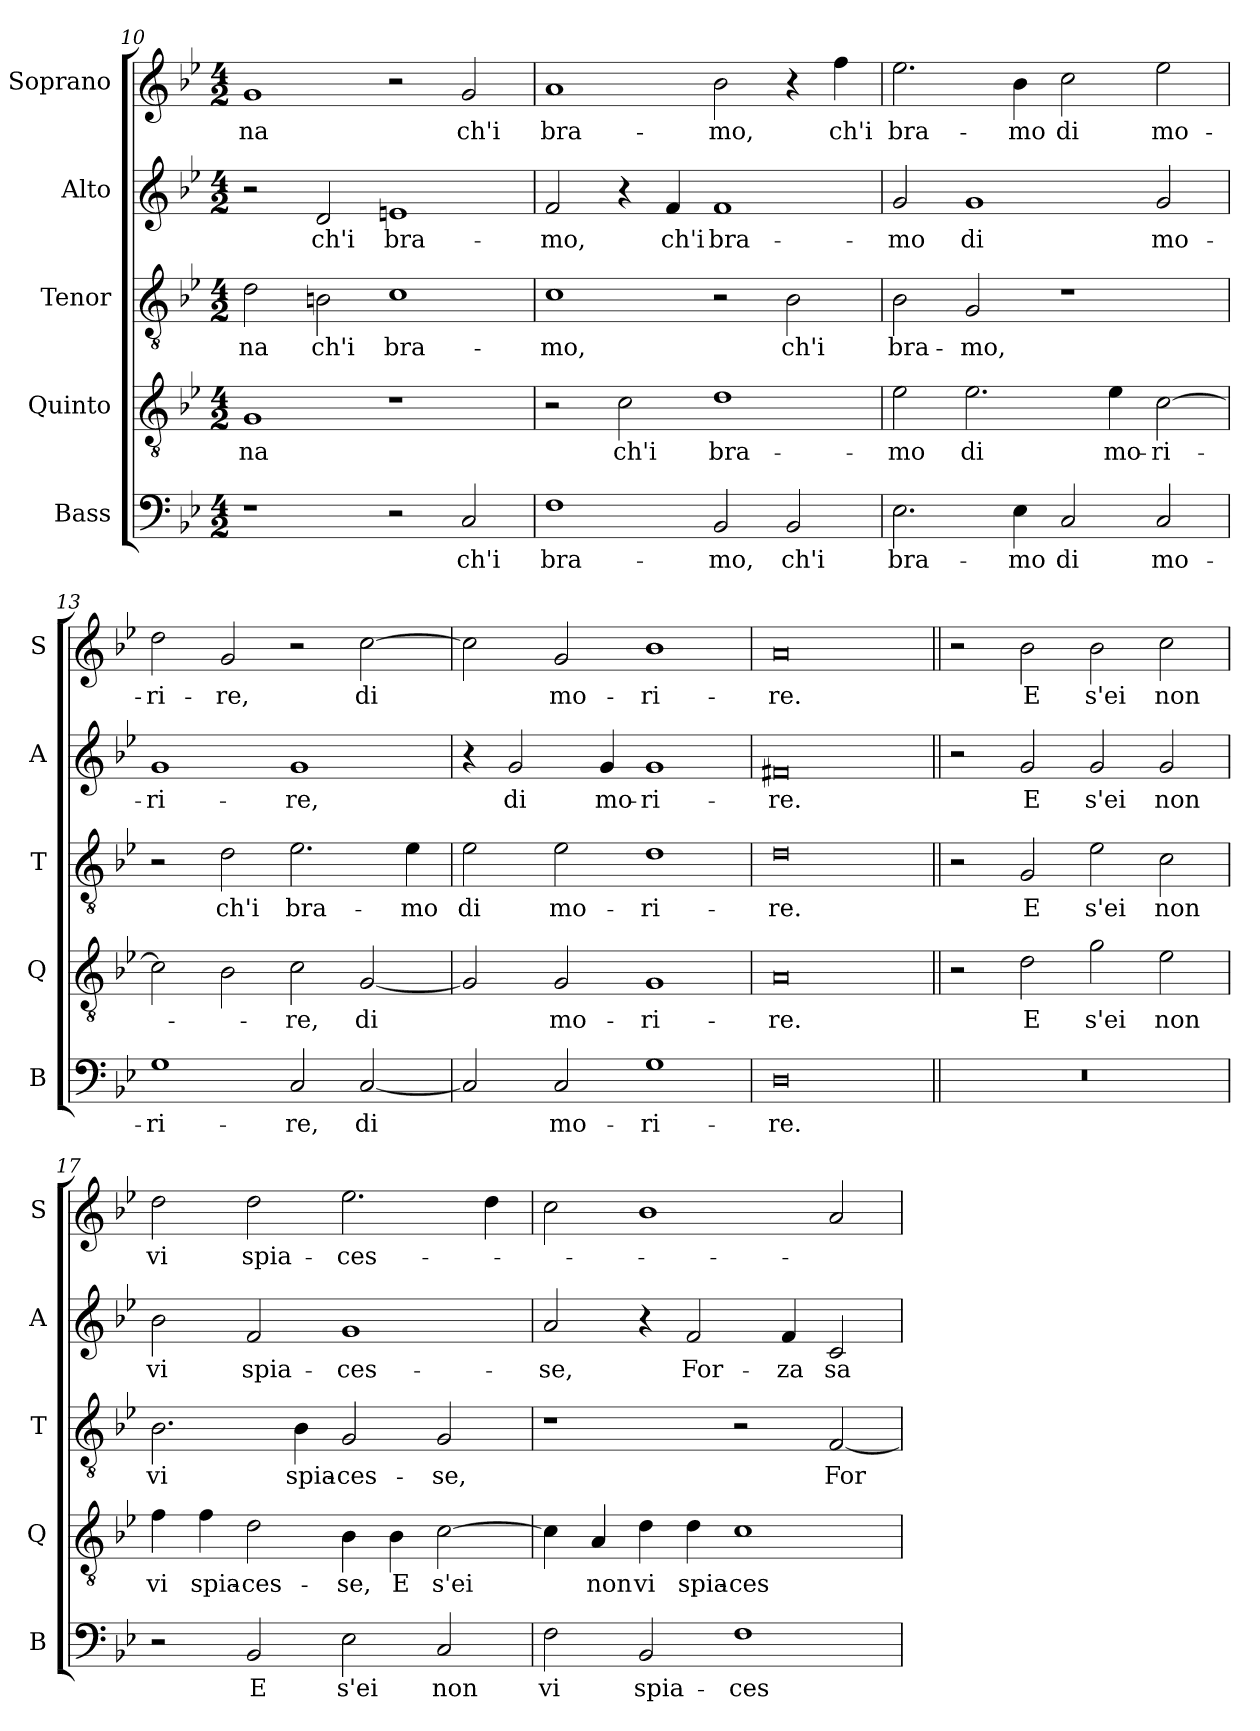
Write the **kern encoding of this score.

**kern	**text	**kern	**text	**kern	**text	**kern	**text	**kern	**text
*part5	*part5	*part4	*part4	*part3	*part3	*part2	*part2	*part1	*part1
*staff5	*staff5	*staff4	*staff4	*staff3	*staff3	*staff2	*staff2	*staff1	*staff1
*I"Bass	*	*I"Quinto	*	*I"Tenor	*	*I"Alto	*	*I"Soprano	*
*I'B	*	*I'Q	*	*I'T	*	*I'A	*	*I'S	*
*clefF4	*	*clefGv2	*	*clefGv2	*	*clefG2	*	*clefG2	*
*k[b-e-]	*	*k[b-e-]	*	*k[b-e-]	*	*k[b-e-]	*	*k[b-e-]	*
*B-:	*	*B-:	*	*B-:	*	*B-:	*	*B-:	*
*M4/2	*	*M4/2	*	*M4/2	*	*M4/2	*	*M4/2	*
=10	=10	=10	=10	=10	=10	=10	=10	=10	=10
!	!	!	!LO:LY:b	!	!LO:LY:b	!	!	!	!LO:LY:b
1r	.	1G	-na	2d\	-na	2r	.	1g	-na
!	!	!	!	!	!LO:LY:b	!	!LO:LY:b	!	!
.	.	.	.	2Bn\	ch'i	2d/	ch'i	.	.
!	!	!	!	!	!LO:LY:b	!	!LO:LY:b	!	!
2r	.	1r	.	1c	bra-	1en	bra-	2r	.
!	!LO:LY:b	!	!	!	!	!	!	!	!LO:LY:b
2C/	ch'i	.	.	.	.	.	.	2g/	ch'i
=11	=11	=11	=11	=11	=11	=11	=11	=11	=11
!	!LO:LY:b	!	!	!	!LO:LY:b	!	!LO:LY:b	!	!LO:LY:b
1F	bra-	2r	.	1c	-mo,	2f/	-mo,	1a	bra-
!	!	!	!LO:LY:b	!	!	!	!	!	!
.	.	2c\	ch'i	.	.	4r	.	.	.
!	!	!	!	!	!	!	!LO:LY:b	!	!
.	.	.	.	.	.	4f/	ch'i	.	.
!	!LO:LY:b	!	!LO:LY:b	!	!	!	!LO:LY:b	!	!LO:LY:b
2BB-/	-mo,	1d	bra-	2r	.	1f	bra-	2b-\	-mo,
!	!LO:LY:b	!	!	!	!LO:LY:b	!	!	!	!
2BB-/	ch'i	.	.	2B-\	ch'i	.	.	4r	.
!	!	!	!	!	!	!	!	!	!LO:LY:b
.	.	.	.	.	.	.	.	4ff\	ch'i
!!LO:LB:g=z
=12	=12	=12	=12	=12	=12	=12	=12	=12	=12
!	!LO:LY:b	!	!LO:LY:b	!	!LO:LY:b	!	!LO:LY:b	!	!LO:LY:b
2.E-\	bra-	2e-\	-mo	2B-\	bra-	2g/	-mo	2.ee-\	bra-
!	!	!	!LO:LY:b	!	!LO:LY:b	!	!LO:LY:b	!	!
.	.	2.e-\	di	2G/	-mo,	1g	di	.	.
!	!LO:LY:b	!	!	!	!	!	!	!	!LO:LY:b
4E-\	-mo	.	.	.	.	.	.	4b-\	-mo
!	!LO:LY:b	!	!	!	!	!	!	!	!LO:LY:b
2C/	di	.	.	1r	.	.	.	2cc\	di
!	!	!	!LO:LY:b	!	!	!	!	!	!
.	.	4e-\	mo-	.	.	.	.	.	.
!	!LO:LY:b	!	!LO:LY:b	!	!	!	!LO:LY:b	!	!LO:LY:b
2C/	mo-	[2c\	-ri-	.	.	2g/	mo-	2ee-\	mo-
=13	=13	=13	=13	=13	=13	=13	=13	=13	=13
!	!LO:LY:b	!	!	!	!	!	!LO:LY:b	!	!LO:LY:b
1G	-ri-	2c\]	.	2r	.	1g	-ri-	2dd\	-ri-
!	!	!	!	!	!LO:LY:b	!	!	!	!LO:LY:b
.	.	2B-\	.	2d\	ch'i	.	.	2g/	-re,
!	!LO:LY:b	!	!LO:LY:b	!	!LO:LY:b	!	!LO:LY:b	!	!
2C/	-re,	2c\	-re,	2.e-\	bra-	1g	-re,	2r	.
!	!LO:LY:b	!	!LO:LY:b	!	!	!	!	!	!LO:LY:b
[2C/	di	[2G/	di	.	.	.	.	[2cc\	di
!	!	!	!	!	!LO:LY:b	!	!	!	!
.	.	.	.	4e-\	-mo	.	.	.	.
=14	=14	=14	=14	=14	=14	=14	=14	=14	=14
!	!	!	!	!	!LO:LY:b	!	!	!	!
2C/]	.	2G/]	.	2e-\	di	4r	.	2cc\]	.
!	!	!	!	!	!	!	!LO:LY:b	!	!
.	.	.	.	.	.	2g/	di	.	.
!	!LO:LY:b	!	!LO:LY:b	!	!LO:LY:b	!	!	!	!LO:LY:b
2C/	mo-	2G/	mo-	2e-\	mo-	.	.	2g/	mo-
!	!	!	!	!	!	!	!LO:LY:b	!	!
.	.	.	.	.	.	4g/	mo-	.	.
!	!LO:LY:b	!	!LO:LY:b	!	!LO:LY:b	!	!LO:LY:b	!	!LO:LY:b
1G	-ri-	1G	-ri-	1d	-ri-	1g	-ri-	1b-	-ri-
=15	=15	=15	=15	=15	=15	=15	=15	=15	=15
!	!LO:LY:b	!	!LO:LY:b	!	!LO:LY:b	!	!LO:LY:b	!	!LO:LY:b
0D	-re.	0A	-re.	0d	-re.	0f#X	-re.	0a	-re.
!!LO:LB:g=z
=16||	=16||	=16||	=16||	=16||	=16||	=16||	=16||	=16||	=16||
0r	.	2r	.	2r	.	2r	.	2r	.
!	!	!	!LO:LY:b	!	!LO:LY:b	!	!LO:LY:b	!	!LO:LY:b
.	.	2d\	E	2G/	E	2g/	E	2b-\	E
!	!	!	!LO:LY:b	!	!LO:LY:b	!	!LO:LY:b	!	!LO:LY:b
.	.	2g\	s'ei	2e-\	s'ei	2g/	s'ei	2b-\	s'ei
!	!	!	!LO:LY:b	!	!LO:LY:b	!	!LO:LY:b	!	!LO:LY:b
.	.	2e-\	non	2c\	non	2g/	non	2cc\	non
=17	=17	=17	=17	=17	=17	=17	=17	=17	=17
!	!	!	!LO:LY:b	!	!LO:LY:b	!	!LO:LY:b	!	!LO:LY:b
2r	.	4f\	vi	2.B-\	vi	2b-\	vi	2dd\	vi
!	!	!	!LO:LY:b	!	!	!	!	!	!
.	.	4f\	spia-	.	.	.	.	.	.
!	!LO:LY:b	!	!LO:LY:b	!	!	!	!LO:LY:b	!	!LO:LY:b
2BB-/	E	2d\	-ces-	.	.	2f/	spia-	2dd\	spia-
!	!	!	!	!	!LO:LY:b	!	!	!	!
.	.	.	.	4B-\	spia-	.	.	.	.
!	!LO:LY:b	!	!LO:LY:b	!	!LO:LY:b	!	!LO:LY:b	!	!LO:LY:b
2E-\	s'ei	4B-\	-se,	2G/	-ces-	1g	-ces-	2.ee-\	-ces-
!	!	!	!LO:LY:b	!	!	!	!	!	!
.	.	4B-\	E	.	.	.	.	.	.
!	!LO:LY:b	!	!LO:LY:b	!	!LO:LY:b	!	!	!	!
2C/	non	[2c\	s'ei	2G/	-se,	.	.	.	.
.	.	.	.	.	.	.	.	4dd\	.
=18	=18	=18	=18	=18	=18	=18	=18	=18	=18
!	!LO:LY:b	!	!	!	!	!	!LO:LY:b	!	!
2F\	vi	4c\]	.	1r	.	2a/	-se,	2cc\	.
!	!	!	!LO:LY:b	!	!	!	!	!	!
.	.	4A/	non	.	.	.	.	.	.
!	!LO:LY:b	!	!LO:LY:b	!	!	!	!	!	!
2BB-/	spia-	4d\	vi	.	.	4r	.	1b-	.
!	!	!	!LO:LY:b	!	!	!	!LO:LY:b	!	!
.	.	4d\	spia-	.	.	2f/	For-	.	.
!	!LO:LY:b	!	!LO:LY:b	!	!	!	!	!	!
1F	-ces-	1c	-ces-	2r	.	.	.	.	.
!	!	!	!	!	!	!	!LO:LY:b	!	!
.	.	.	.	.	.	4f/	-za	.	.
!	!	!	!	!	!LO:LY:b	!	!LO:LY:b	!	!
.	.	.	.	[2F/	For-	2c/	sa-	2a/	.
=	=	=	=	=	=	=	=	=	=
*-	*-	*-	*-	*-	*-	*-	*-	*-	*-
